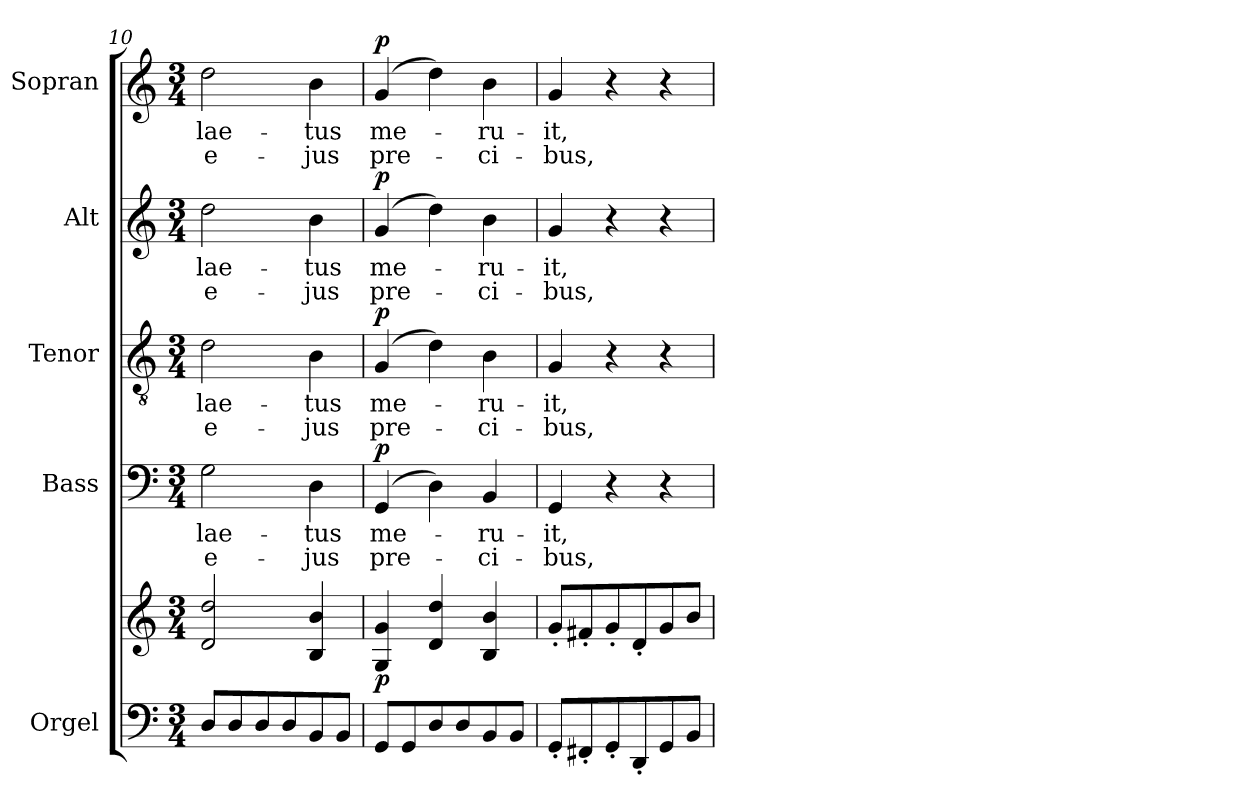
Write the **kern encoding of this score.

**kern	**kern	**dynam	**kern	**text	**text	**dynam	**kern	**text	**text	**dynam	**kern	**text	**text	**dynam	**kern	**text	**text	**dynam
*part5	*part5	*part5	*part4	*part4	*part4	*part4	*part3	*part3	*part3	*part3	*part2	*part2	*part2	*part2	*part1	*part1	*part1	*part1
*staff6	*staff5	*staff5/6	*staff4	*staff4	*staff4	*staff4	*staff3	*staff3	*staff3	*staff3	*staff2	*staff2	*staff2	*staff2	*staff1	*staff1	*staff1	*staff1
*I"Orgel	*	*	*I"Bass	*	*	*	*I"Tenor	*	*	*	*I"Alt	*	*	*	*I"Sopran	*	*	*
*I'Org.	*	*	*I'B.	*	*	*	*I'T.	*	*	*	*I'A.	*	*	*	*I'S.	*	*	*
*clefF4	*clefG2	*	*clefF4	*	*	*	*clefGv2	*	*	*	*clefG2	*	*	*	*clefG2	*	*	*
*k[]	*k[]	*	*k[]	*	*	*	*k[]	*	*	*	*k[]	*	*	*	*k[]	*	*	*
*C:	*C:	*	*C:	*	*	*	*C:	*	*	*	*C:	*	*	*	*C:	*	*	*
*M3/4	*M3/4	*	*M3/4	*	*	*	*M3/4	*	*	*	*M3/4	*	*	*	*M3/4	*	*	*
=10	=10	=10	=10	=10	=10	=10	=10	=10	=10	=10	=10	=10	=10	=10	=10	=10	=10	=10
!	!	!	!	!LO:LY:b	!LO:LY:b	!	!	!LO:LY:b	!LO:LY:b	!	!	!LO:LY:b	!LO:LY:b	!	!	!LO:LY:b	!LO:LY:b	!
8D/L	2d/ 2dd/	.	2G\	lae-	e-	.	2d\	lae-	e-	.	2dd\	lae-	e-	.	2dd\	lae-	e-	.
8D/	.	.	.	.	.	.	.	.	.	.	.	.	.	.	.	.	.	.
8D/	.	.	.	.	.	.	.	.	.	.	.	.	.	.	.	.	.	.
8D/	.	.	.	.	.	.	.	.	.	.	.	.	.	.	.	.	.	.
!	!	!	!	!LO:LY:b	!LO:LY:b	!	!	!LO:LY:b	!LO:LY:b	!	!	!LO:LY:b	!LO:LY:b	!	!	!LO:LY:b	!LO:LY:b	!
8BB/	4B/ 4b/	.	4D\	-tus	-jus	.	4B\	-tus	-jus	.	4b\	-tus	-jus	.	4b\	-tus	-jus	.
8BB/J	.	.	.	.	.	.	.	.	.	.	.	.	.	.	.	.	.	.
=11	=11	=11	=11	=11	=11	=11	=11	=11	=11	=11	=11	=11	=11	=11	=11	=11	=11	=11
!	!	!LO:DY:b	!	!LO:LY:b	!LO:LY:b	!LO:DY:a	!	!LO:LY:b	!LO:LY:b	!LO:DY:a	!	!LO:LY:b	!LO:LY:b	!LO:DY:a	!	!LO:LY:b	!LO:LY:b	!LO:DY:a
8GG/L	4G/ 4g/	p	(4GG/	me-	pre-	p	(4G/	me-	pre-	p	(4g/	me-	pre-	p	(4g/	me-	pre-	p
8GG/	.	.	.	.	.	.	.	.	.	.	.	.	.	.	.	.	.	.
8D/	4d/ 4dd/	.	4D\)	.	.	.	4d\)	.	.	.	4dd\)	.	.	.	4dd\)	.	.	.
8D/	.	.	.	.	.	.	.	.	.	.	.	.	.	.	.	.	.	.
!	!	!	!	!LO:LY:b	!LO:LY:b	!	!	!LO:LY:b	!LO:LY:b	!	!	!LO:LY:b	!LO:LY:b	!	!	!LO:LY:b	!LO:LY:b	!
8BB/	4B/ 4b/	.	4BB/	-ru-	-ci-	.	4B\	-ru-	-ci-	.	4b\	-ru-	-ci-	.	4b\	-ru-	-ci-	.
8BB/J	.	.	.	.	.	.	.	.	.	.	.	.	.	.	.	.	.	.
=12	=12	=12	=12	=12	=12	=12	=12	=12	=12	=12	=12	=12	=12	=12	=12	=12	=12	=12
!	!	!	!	!LO:LY:b	!LO:LY:b	!	!	!LO:LY:b	!LO:LY:b	!	!	!LO:LY:b	!LO:LY:b	!	!	!LO:LY:b	!LO:LY:b	!
8GG'</L	8g'</L	.	4GG/	-it,	-bus,	.	4G/	-it,	-bus,	.	4g/	-it,	-bus,	.	4g/	-it,	-bus,	.
8FF#X'</	8f#X'</	.	.	.	.	.	.	.	.	.	.	.	.	.	.	.	.	.
8GG'</	8g'</	.	4r	.	.	.	4r	.	.	.	4r	.	.	.	4r	.	.	.
8DD'</	8d'</	.	.	.	.	.	.	.	.	.	.	.	.	.	.	.	.	.
8GG/	8g/	.	4r	.	.	.	4r	.	.	.	4r	.	.	.	4r	.	.	.
8BB/J	8b/J	.	.	.	.	.	.	.	.	.	.	.	.	.	.	.	.	.
=	=	=	=	=	=	=	=	=	=	=	=	=	=	=	=	=	=	=
*-	*-	*-	*-	*-	*-	*-	*-	*-	*-	*-	*-	*-	*-	*-	*-	*-	*-	*-
